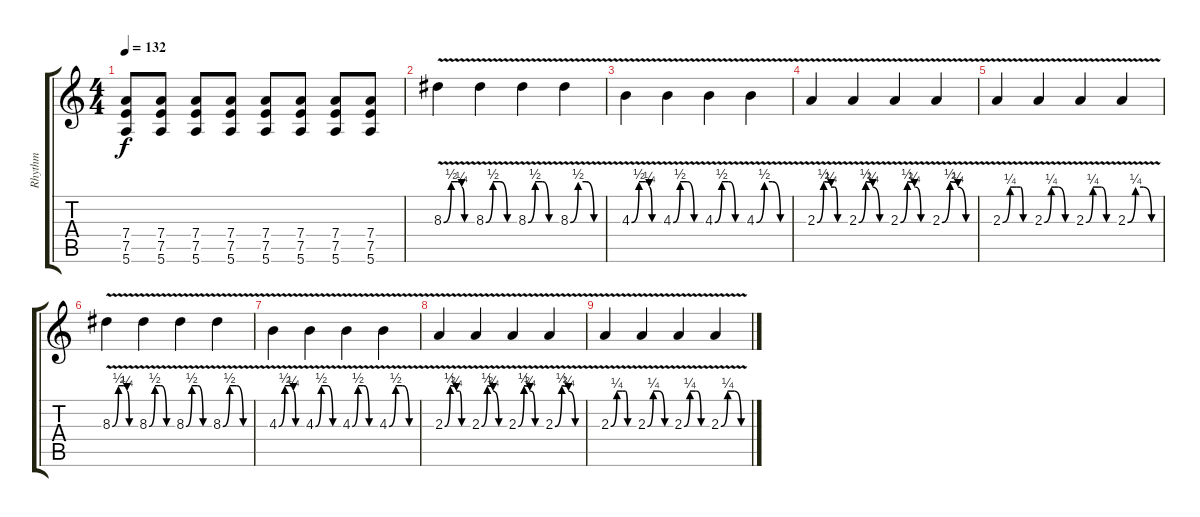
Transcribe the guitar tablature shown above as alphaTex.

\track ("Rhythm" "Rhythm") {instrument distortionguitar}
\staff {score tabs}
\tuning (E4 B3 G3 D3 A2 E2) {hide}
\ts (4 4)
\tempo 132
\clef g2
\ks c
(7.4 7.5 5.6).8{dy f} (7.4 7.5 5.6).8 (7.4 7.5 5.6).8 (7.4 7.5 5.6).8 (7.4 7.5 5.6).8 (7.4 7.5 5.6).8 (7.4 7.5 5.6).8 (7.4 7.5 5.6).8 |
8.3{be (custom 0 0 16 2 30 2 38 1 44 0 60 0) v}.4 8.3{be (custom 0 0 15 2 30 2 45 0 60 0) v}.4 8.3{be (custom 0 0 15 2 30 2 44 0 60 0) v}.4 8.3{be (custom 0 0 15 2 30 2 45 0 60 0) v}.4 |
4.3{be (custom 0 0 16 2 30 2 38 1 44 0 60 0) v}.4 4.3{be (custom 0 0 15 2 30 2 45 0 60 0) v}.4 4.3{be (custom 0 0 15 2 30 2 44 0 60 0) v}.4 4.3{be (custom 0 0 15 2 30 2 45 0 60 0) v}.4 |
2.3{be (custom 0 0 14 2 16 2 30 1 38 1 44 0 60 0) v}.4 2.3{be (custom 0 0 15 2 30 1 45 0 60 0) v}.4 2.3{be (custom 0 0 15 2 30 1 33 1 44 0 60 0) v}.4 2.3{be (custom 0 0 15 2 30 1 45 0 60 0) v}.4 |
2.3{be (custom 0 0 16 1 30 1 38 1 44 0 60 0) v}.4 2.3{be (custom 0 0 15 1 30 1 45 0 60 0) v}.4 2.3{be (custom 0 0 15 1 30 1 33 1 44 0 60 0) v}.4 2.3{be (custom 0 0 15 1 30 1 45 0 60 0) v}.4 |
8.3{be (custom 0 0 16 2 30 2 38 1 44 0 60 0) v}.4 8.3{be (custom 0 0 15 2 30 2 45 0 60 0) v}.4 8.3{be (custom 0 0 15 2 30 2 44 0 60 0) v}.4 8.3{be (custom 0 0 15 2 30 2 45 0 60 0) v}.4 |
4.3{be (custom 0 0 16 2 30 2 38 1 44 0 60 0) v}.4 4.3{be (custom 0 0 15 2 30 2 45 0 60 0) v}.4 4.3{be (custom 0 0 15 2 30 2 44 0 60 0) v}.4 4.3{be (custom 0 0 15 2 30 2 45 0 60 0) v}.4 |
2.3{be (custom 0 0 14 2 16 2 30 1 38 1 44 0 60 0) v}.4 2.3{be (custom 0 0 15 2 30 1 45 0 60 0) v}.4 2.3{be (custom 0 0 15 2 30 1 33 1 44 0 60 0) v}.4 2.3{be (custom 0 0 15 2 30 1 45 0 60 0) v}.4 |
2.3{be (custom 0 0 16 1 30 1 38 1 44 0 60 0) v}.4 2.3{be (custom 0 0 15 1 30 1 45 0 60 0) v}.4 2.3{be (custom 0 0 15 1 30 1 33 1 44 0 60 0) v}.4 2.3{be (custom 0 0 15 1 30 1 45 0 60 0) v}.4
